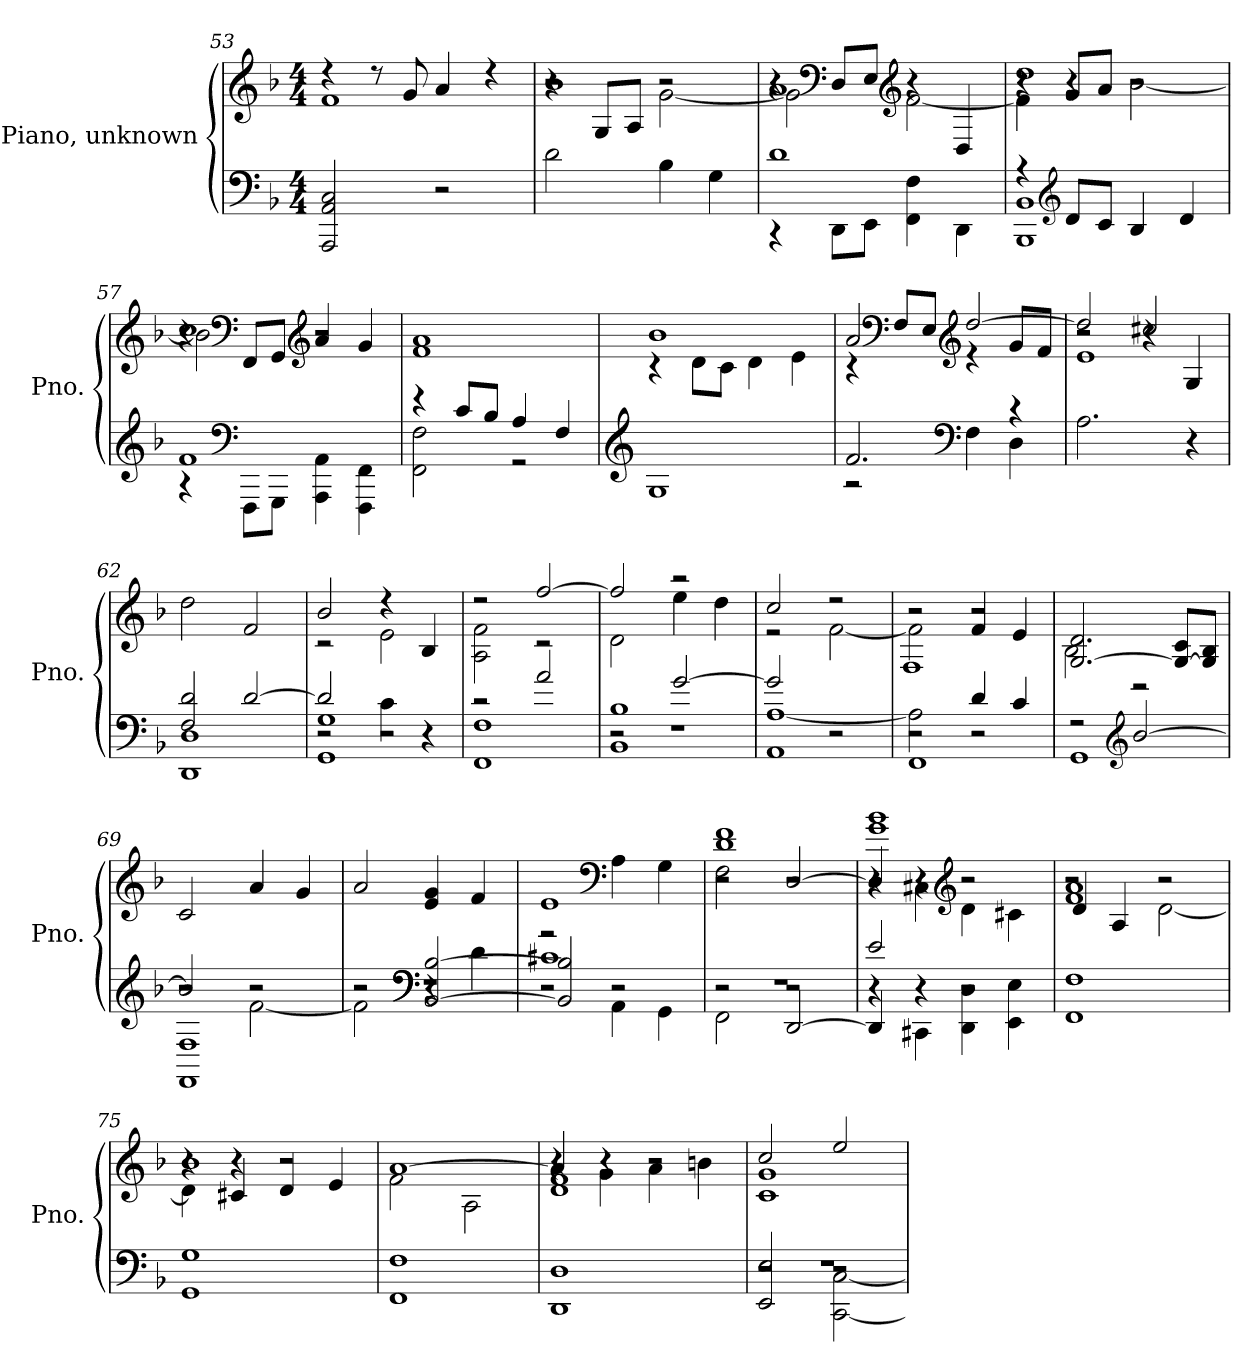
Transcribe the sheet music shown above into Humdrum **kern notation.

**kern	**kern
*part1	*part1
*staff2	*staff1
*I"Piano, unknown	*
*I'Pno.	*
*clefF4	*clefG2
*k[b-]	*k[b-]
*M4/4	*M4/4
=53	=53
*	*^
2AAA/ 2AA/ 2C/	4r	1f
.	8r	.
.	8g/	.
2r	4a/	.
.	4r	.
=54	=54	=54
*	*	*^
2d\	1b-	2r	4r
.	.	.	8G/L
.	.	.	8A/J
4B-\	.	[2g\	2r
4G\	.	.	.
=55	=55	=55	=55
*^	*	*	*
1d	4r	1a	2g\]	4r
*	*	*clefF4	*	*
.	8DD\L	.	.	8D/L
.	8EE\J	.	.	8E/J
*	*	*clefG2	*	*
.	4FF\ 4F\	.	[2f\	4r
.	4DD\	.	.	4D/
!!LO:LB:g=z	!!	!!
=56	=56	=56	=56	=56
4r	1BBB- 1BB-	1dd	4f\]	4r
*clefG2	*	*	*	*
8d/L	.	.	4r	8g/L
8c/J	.	.	.	8a/J
4B-/	.	.	[2b-\	2r
4d/	.	.	.	.
=57	=57	=57	=57	=57
1f	4r	1cc	2b-\]	4r
*clefF4	*	*clefF4	*	*
.	8FFF\L	.	.	8FF/L
.	8GGG\J	.	.	8GG/J
*	*	*clefG2	*	*
.	4AAA\ 4AA\	.	2r	4a/
.	4FFF\ 4FF\	.	.	4g/
*	*	*v	*v	*v
=58	=58	=58
4r	2FF\ 2F\	1f 1a
8c/L	.	.
8B-/J	.	.
4A/	2r	.
4F/	.	.
*v	*v	*
=59	=59
*clefG2	*
*	*^
1G	1b-	4r
.	.	8d\L
.	.	8c\J
.	.	4d\
.	.	4e\
=60	=60	=60
*^	*	*
2.f/	2r	2a/	4r
*	*	*clefF4	*
.	.	.	8F/L
.	.	.	8E/J
*clefF4	*	*clefG2	*
.	4F\	[2dd/	4r
4r	4D\	.	8g/L
.	.	.	8f/J
*v	*v	*	*
!!LO:PB:g=z
=61	=61	=61
*	*	*^
2.A\	2dd/]	1e	2r
.	2cc#X/	.	4r
4r	.	.	4G/
*	*v	*v	*v
=62	=62
*^	*
2F/ 2d/	1DD 1D	2dd\
[2d/	.	2f/
=63	=63	=63
*	*^	*^
2d/]	2r	1GG 1G	2b-/	2r
2r	4c\	.	4r	2e\
.	4r	.	4B-/	.
*	*v	*v	*	*
=64	=64	=64	=64
2r	1FF 1F	2r	2A\ 2f\
2a/	.	[2ff/	2r
=65	=65	=65	=65
*	*^	*	*
1r	1BB- 1B-	2r	2ff/]	2d\
.	.	[2g/	2r	4ee\
.	.	.	.	4dd\
=66	=66	=66	=66	=66
1AA	[1A	2g/]	2cc/	2r
.	.	2r	2r	[2f\
=67	=67	=67	=67	=67
*	*	*	*	*^
2r	2A\]	1FF	2r	2f\]	1F
4d/	2r	.	4f/	2r	.
4c/	.	.	4e/	.	.
*	*v	*v	*	*	*
*	*	*	*v	*v
=68	=68	=68	=68
2r	1GG	[2.G/ 2.d/	2B-\
*clefG2	*	*	*
[2b-/	.	.	2r
.	.	8G/_ 8c/L	.
.	.	8G/] 8B-/J	.
*	*	*v	*v
=69	=69	=69
*	*^	*
2b-/]	2r	1FF 1F	2c/
2r	[2f\	.	4a/
.	.	.	4g/
!!LO:LB:g=z
=70	=70	=70	=70
1r	2f\]	2r	2a/
*clefF4	*	*	*
.	4r	[2BB-/ [2B-/	4e/ 4g/
.	4d\	.	4f/
=71	=71	=71	=71
*	*	*	*^
1c#X	2r	2BB-/] 2B-/]	1e	2r
*	*	*	*clefF4	*
.	4AA\	2r	.	4A\
.	4GG\	.	.	4G\
=72	=72	=72	=72	=72
*	*	*	*	*^
1r	2FF\	2r	1d 1f	2F\	2r
.	2r	[2DD/	.	2r	[2D/
=73	=73	=73	=73	=73	=73
2e/	4r	4DD/]	1g 1b-	4r	4D/]
.	4CC#X\	4r	.	4C#X\	4r
*	*	*	*clefG2	*	*
2r	4DD\ 4D\	2r	.	4d\	2r
.	4EE\ 4E\	.	.	4c#X\	.
*v	*v	*v	*	*	*
=74	=74	=74	=74
1FF 1F	1f 1a	2r	4d/
.	.	.	4A/
.	.	[2d\	2r
=75	=75	=75	=75
1GG 1G	1b-	4d\]	4r
.	.	4r	4c#X/
.	.	2r	4d/
.	.	.	4e/
*	*	*v	*v
=76	=76	=76
1FF 1F	[1a	2f\
.	.	2A\
!!LO:LB:g=z
=77	=77	=77
*	*	*^
1DD 1D	4a/]	4r	1d 1f
.	4r	4g\	.
.	2r	4a\	.
.	.	4bn\	.
*	*	*v	*v
=78	=78	=78
*^	*	*
*	*^	*	*
1r	2r	2EE/ 2E/	2cc/	1c 1g
.	[2CC\ [2C\	2r	2ee/	.
*v	*v	*v	*	*
*	*v	*v
=	=
*-	*-
